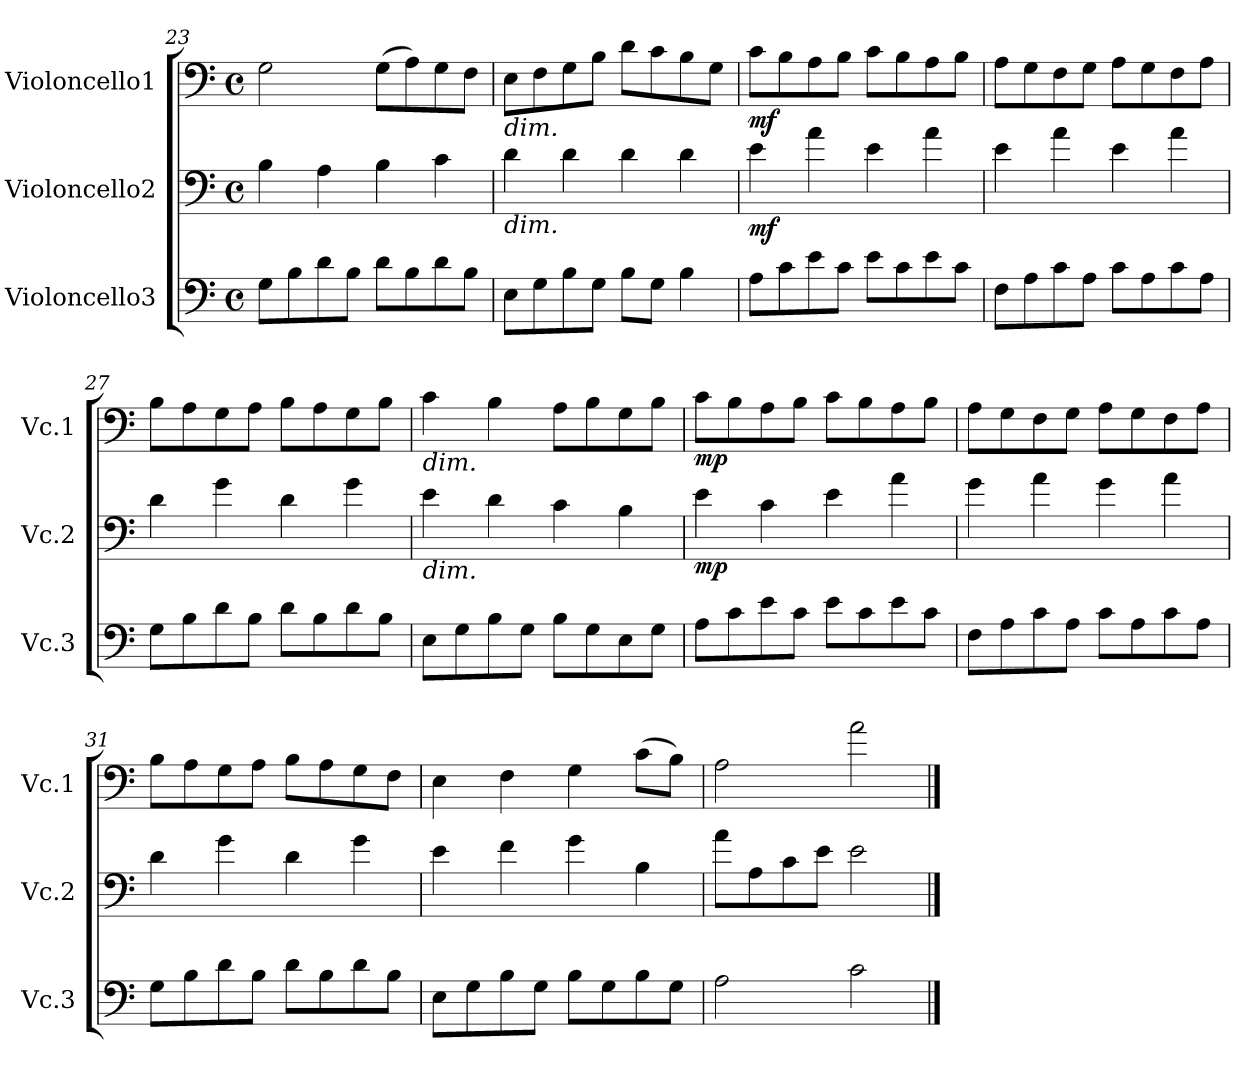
**kern	**kern	**dynam	**kern	**dynam
*part3	*part2	*part2	*part1	*part1
*staff3	*staff2	*staff2	*staff1	*staff1
*I"Violoncello3	*I"Violoncello2	*	*I"Violoncello1	*
*I'Vc.3	*I'Vc.2	*	*I'Vc.1	*
*clefF4	*clefF4	*	*clefF4	*
*k[]	*k[]	*	*k[]	*
*M4/4	*M4/4	*	*M4/4	*
*met(c)	*met(c)	*	*met(c)	*
=23	=23	=23	=23	=23
8G\L	4B\	.	2G\	.
8B\	.	.	.	.
8d\	4A\	.	.	.
8B\J	.	.	.	.
8d\L	4B\	.	(>8G\L	.
8B\	.	.	8A\)	.
8d\	4c\	.	8G\	.
8B\J	.	.	8F\J	.
!!LO:LB:g=z
=24	=24	=24	=24	=24
!	!	!	!LO:TX:b:i:t=dim.	!
!	!LO:TX:b:i:t=dim.	!	!	!
8E\L	4d\	.	8E\L	.
8G\	.	.	8F\	.
8B\	4d\	.	8G\	.
8G\J	.	.	8B\J	.
8B\L	4d\	.	8d\L	.
8G\J	.	.	8c\	.
4B\	4d\	.	8B\	.
.	.	.	8G\J	.
=25	=25	=25	=25	=25
!	!	!LO:DY:b	!	!LO:DY:b
8A\L	4e\	mf	8c\L	mf
8c\	.	.	8B\	.
8e\	4a\	.	8A\	.
8c\J	.	.	8B\J	.
8e\L	4e\	.	8c\L	.
8c\	.	.	8B\	.
8e\	4a\	.	8A\	.
8c\J	.	.	8B\J	.
=26	=26	=26	=26	=26
8F\L	4e\	.	8A\L	.
8A\	.	.	8G\	.
8c\	4a\	.	8F\	.
8A\J	.	.	8G\J	.
8c\L	4e\	.	8A\L	.
8A\	.	.	8G\	.
8c\	4a\	.	8F\	.
8A\J	.	.	8A\J	.
=27	=27	=27	=27	=27
8G\L	4d\	.	8B\L	.
8B\	.	.	8A\	.
8d\	4g\	.	8G\	.
8B\J	.	.	8A\J	.
8d\L	4d\	.	8B\L	.
8B\	.	.	8A\	.
8d\	4g\	.	8G\	.
8B\J	.	.	8B\J	.
!!LO:LB:g=z
=28	=28	=28	=28	=28
!	!	!	!LO:TX:b:i:t=dim.	!
!	!LO:TX:b:i:t=dim.	!	!	!
8E\L	4e\	.	4c\	.
8G\	.	.	.	.
8B\	4d\	.	4B\	.
8G\J	.	.	.	.
8B\L	4c\	.	8A\L	.
8G\	.	.	8B\	.
8E\	4B\	.	8G\	.
8G\J	.	.	8B\J	.
=29	=29	=29	=29	=29
!	!	!LO:DY:b	!	!LO:DY:b
8A\L	4e\	mp	8c\L	mp
8c\	.	.	8B\	.
8e\	4c\	.	8A\	.
8c\J	.	.	8B\J	.
8e\L	4e\	.	8c\L	.
8c\	.	.	8B\	.
8e\	4a\	.	8A\	.
8c\J	.	.	8B\J	.
=30	=30	=30	=30	=30
8F\L	4g\	.	8A\L	.
8A\	.	.	8G\	.
8c\	4a\	.	8F\	.
8A\J	.	.	8G\J	.
8c\L	4g\	.	8A\L	.
8A\	.	.	8G\	.
8c\	4a\	.	8F\	.
8A\J	.	.	8A\J	.
=31	=31	=31	=31	=31
8G\L	4d\	.	8B\L	.
8B\	.	.	8A\	.
8d\	4g\	.	8G\	.
8B\J	.	.	8A\J	.
8d\L	4d\	.	8B\L	.
8B\	.	.	8A\	.
8d\	4g\	.	8G\	.
8B\J	.	.	8F\J	.
=32	=32	=32	=32	=32
8E\L	4e\	.	4E\	.
8G\	.	.	.	.
8B\	4f\	.	4F\	.
8G\J	.	.	.	.
8B\L	4g\	.	4G\	.
8G\	.	.	.	.
8B\	4B\	.	(>8c\L	.
8G\J	.	.	8B\J)	.
!!LO:PB:g=z
=33	=33	=33	=33	=33
2A\	8a\L	.	2A\	.
.	8A\	.	.	.
.	8c\	.	.	.
.	8e\J	.	.	.
2c\	2e\	.	2a\	.
==	==	==	==	==
*-	*-	*-	*-	*-
